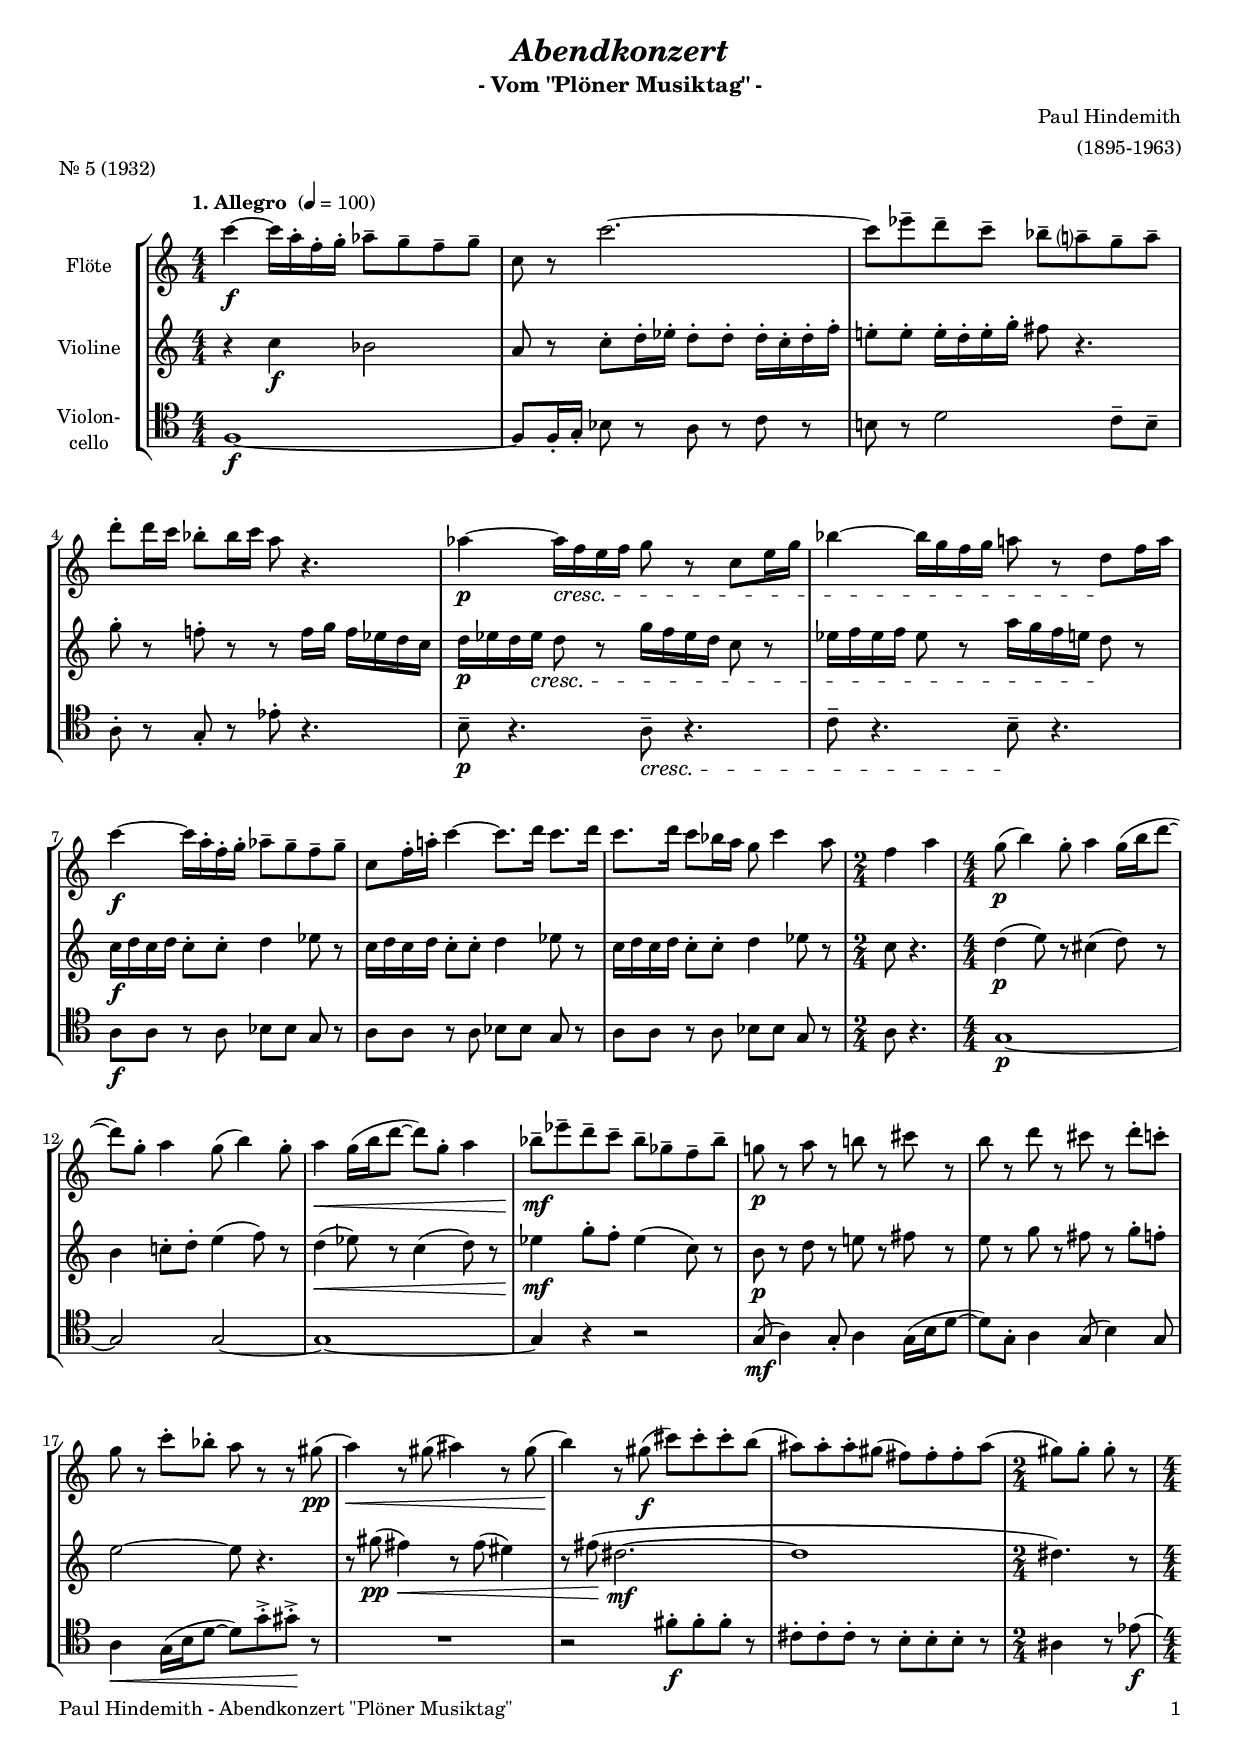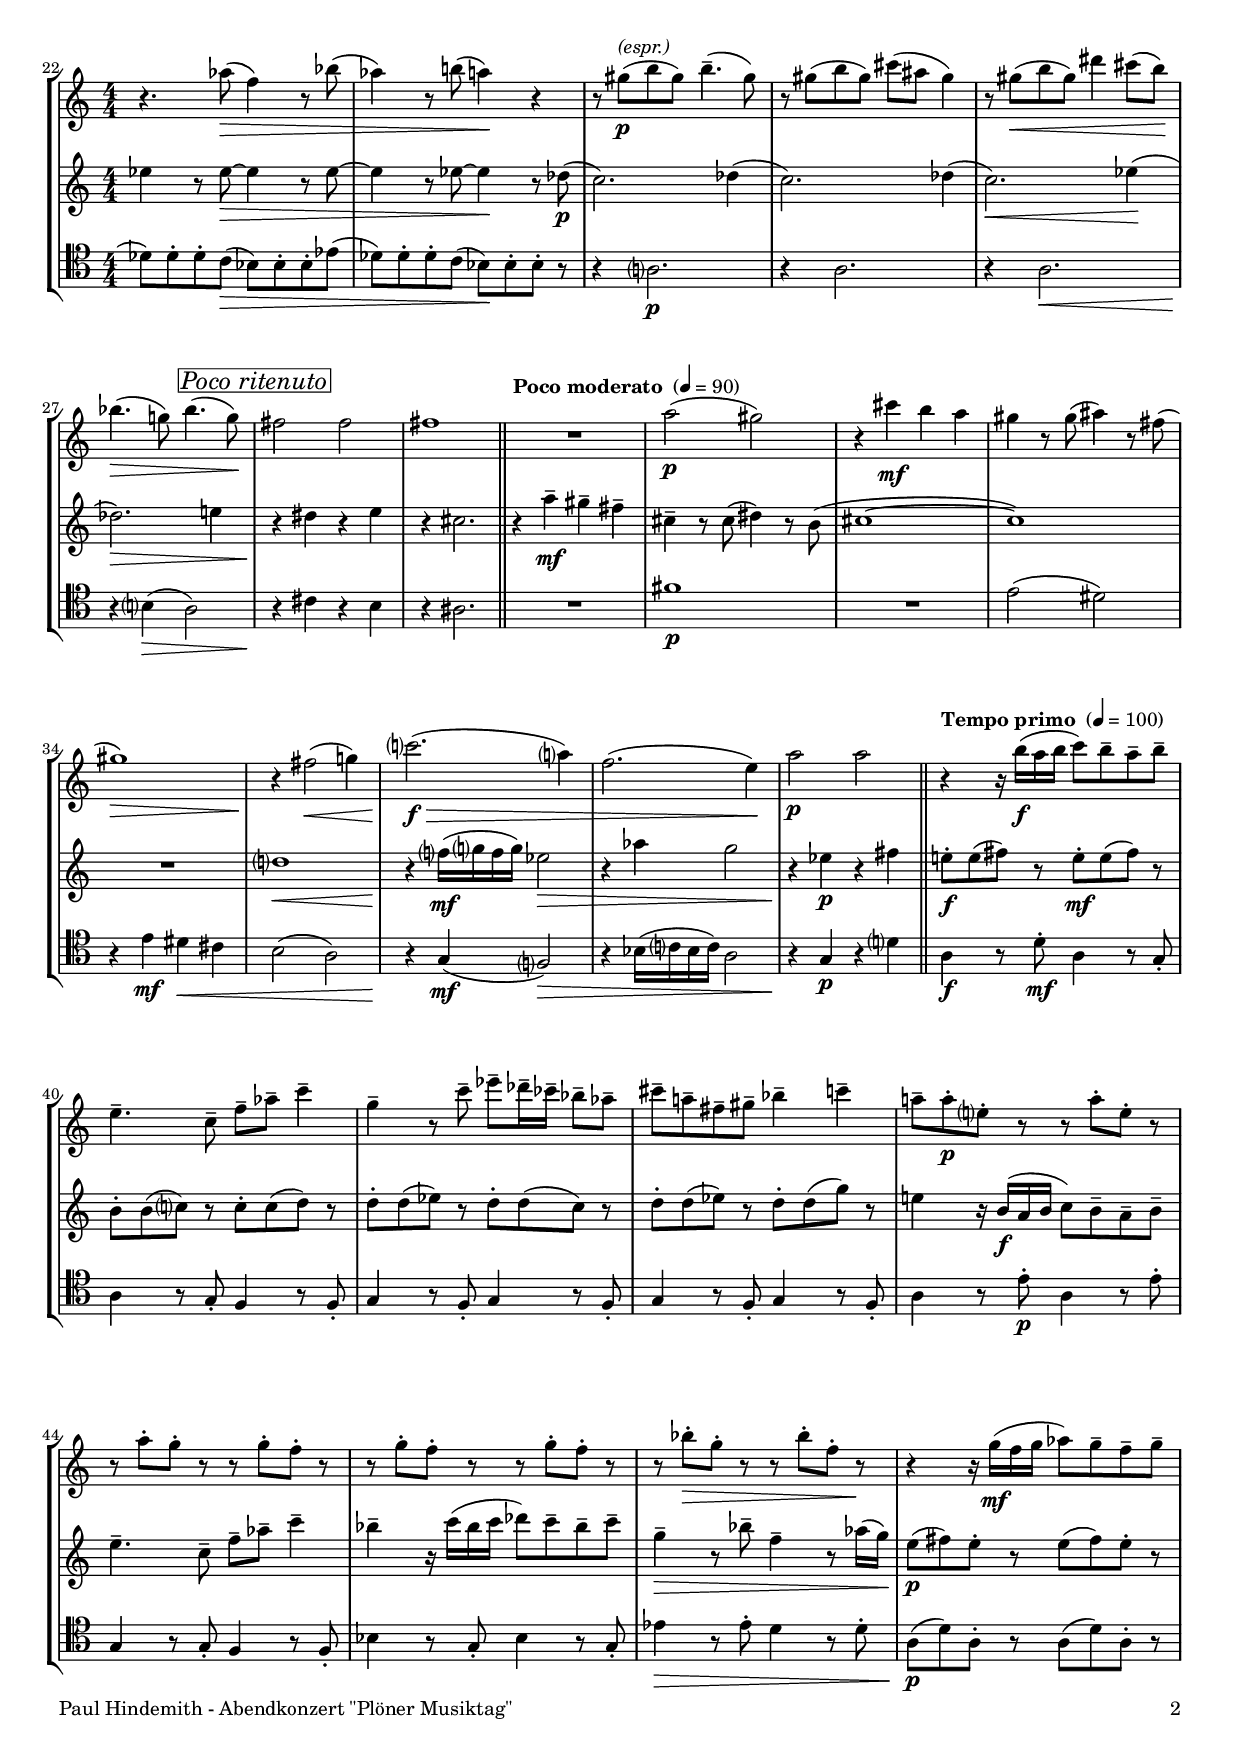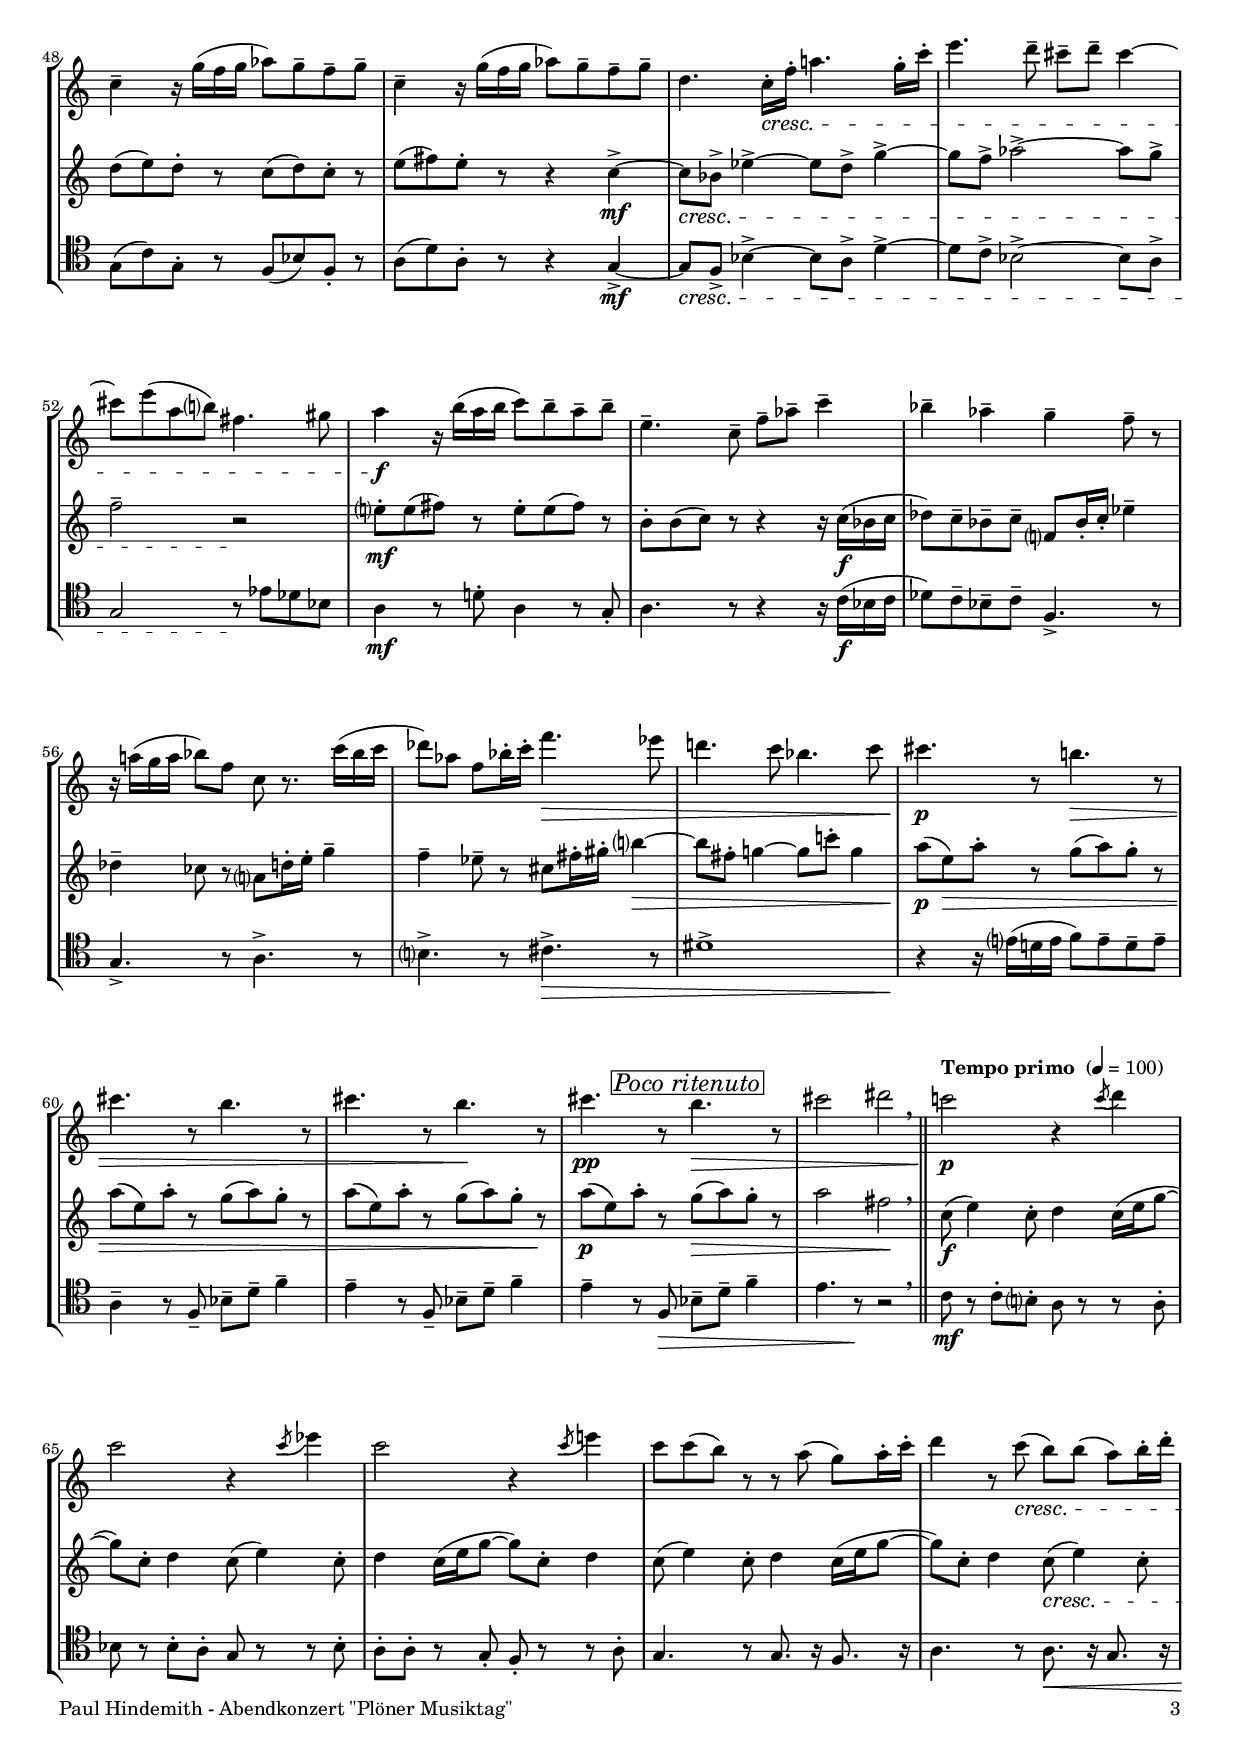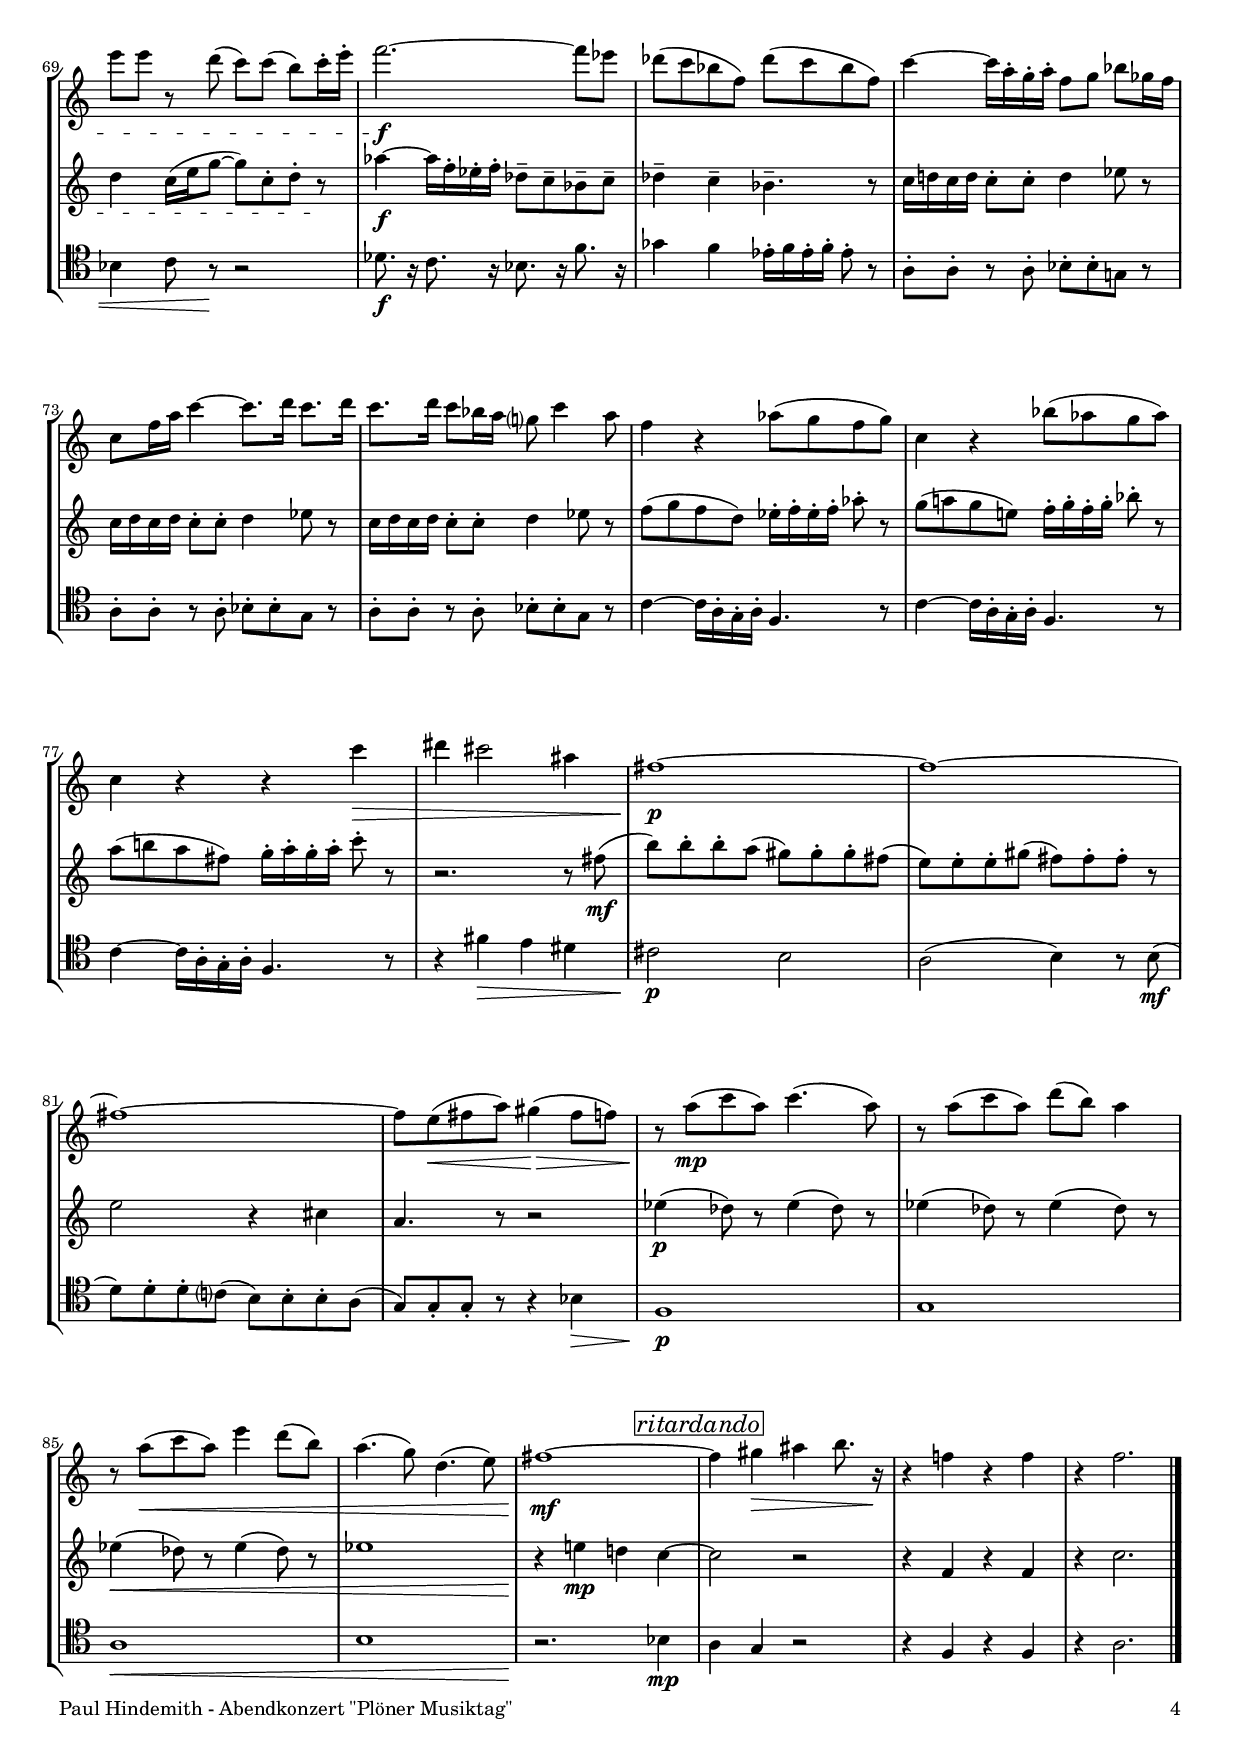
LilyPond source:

\version "2.24.4"
\include "deutsch.ly"

#(set-global-staff-size 17)

\header {
  title     = \markup \bold \italic "Abendkonzert"
  subtitle  = "- Vom \"Plöner Musiktag\" -"
  composer  = "Paul Hindemith"
  arranger  = "(1895-1963)"
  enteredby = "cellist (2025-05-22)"
  piece     = "Nr. 5 (1932)"
}

voiceconsts = {
  \key c \major
  \time 4/4
  \clef "treble"
  \numericTimeSignature
  \compressEmptyMeasures
  % Set default beaming for all staves
%  \set Timing.beamExceptions = #'()
%  \set Timing.baseMoment     = #(ly:make-moment 1 4)
%  \set Timing.beatStructure  = #'(1 1 1)
}

mifl = "flute"
mist = "string ensemble 1"
mivl = "violin"
miba = "cello"
mipz = "pizzicato strings"

introa = {           \tempo "1. Allegro "       4=100 }
introb = { \bar "||" \tempo "Poco moderato " 4=90 }
introc = { \bar "||" \tempo "Tempo primo " 4=100 }
introd = { \bar "||" \tempo "Tempo primo " 4=100 }

espr = \markup \italic "(espr.)"
pori = \mark \markup \box \italic "Poco ritenuto"
rita = \mark \markup \box \italic "ritardando"

va = \relative c''' {
  \voiceconsts
%  \clef "treble^8"

  \introa
  c4~\f c16 a-. f-. g-. as8-- g-- f-- g--
  c, r c'2.~
  c8 es-- d-- c-- b-- a?-- g-- a--

  d-. d16 c b8-. b16 c a8 r4.
  as4~\p as16\cresc f e f g8 r c, e16 g
  b4~ b16 g f g a!8 r d,\! f16 a

  c4~\f c16 a-. f-. g-. as8-- g-- f-- g--
  c, f16-. a!-. c4~ c8. d16 c8. d16
  c8. d16 c8 b16 a g8 c4 a8 \time 2/4
  f4 a \time 4/4

  g8(\p h4) g8-. a4 g16( h d8~
  d) g,-. a4 g8( h4) g8-.
  a4\< g16( h d8~ d) g,-. a4
  b8--\!\mf es-- d-- c-- b-- ges-- f-- b--
  g!\p r a r h! r cis r

  h r d r cis r d-. c-.
  g r c-. b-. a r r gis(\pp
  a4)\< r8 gis( ais4) r8 gis(
  h4)\! r8 gis(\f cis) cis-. cis-. h(

  ais) ais-. ais-. gis( fis) fis-. fis-. ais( \time 2/4
  gis) gis-. gis-. r \time 4/4
  r4. as8(\> f4) r8 b(
  as4) r8 h!( a4)\! r

  r8 gis(\p^\espr h gis) h4.(-- gis8)
  r gis( h gis) cis( ais gis4)
  r8 gis(\< h gis) dis'4 cis8( h)\!
  b4.(\> g!8) b4.( g8)\! \pori
  fis2 fis
  fis1

  \introb
  R1
  a2(\p gis)
  r4 cis\mf h a
  gis r8 gis( ais4) r8 fis(
  gis1)\>
  r4\! fis2(\< g!4)
  c?2.(\!\f\> a?4)

  f2.( e4)\!
  a2\p a
  \introc
  r4 r16 h(\f a h c8) h-- a-- h--
  e,4.-- c8-- f-- as-- c4--
  g-- r8 c-- es-- des16-- ces-- b8-- as--

  cis-- a!-- fis-- gis-- b4-- c--
  a!8-- a-.\p e?-. r r a-. e-. r
  r a-. g-. r r g-. f-. r
  r g-. f-. r r g-. f-. r
  r b-.\> g-. r r b-. f-. r\!

  r4 r16 g(\mf f g as8) g-- f-- g--
  c,4-- r16 g'( f g as8) g-- f-- g--
  c,4-- r16 g'( f g as8) g-- f-- g--
  d4. c16-.\cresc f-. a!4. g16-. c-.
  e4. d8-- cis-- d-- cis4~

  cis8 e( a, h?) fis4. gis8
  a4\f r16 h( a h c8) h-- a-- h--
  e,4.-- c8-- f-- as-- c4--
  b-- as-- g-- f8-- r
  r16 a!( g a b8) f c r8. c'16( b c

  des8) as f b16-. c-. f4.\> es8
  d!4. c8 b4. c8
  cis4.\!\p r8 h!4.\> r8
  cis4. r8 h4. r8
  cis4. r8 h4.\! r8

  cis4.\pp r8 \pori h4.\> r8
  cis2 dis \breathe
  \introd
  c!2\!\p r4 \acciaccatura c8 d4
  c2 r4 \acciaccatura c8 es4
  c2 r4 \acciaccatura c8 e!4
  
  c8 c( h) r r a( g) a16-. c-.
  d4 r8 c(\cresc h) h( a) h16-. d-.
  e8 e r d( c) c( h) c16-. e-.
  f2.~\f f8 es
  
  des( c b f) des'( c b f)
  c'4~ c16 a-. g-. a-. f8 g b ges16 f
  c8 f16 a c4~ c8. d16 c8. d16
  c8. d16 c8 b16 a g?8 c4 a8

  f4 r as8( g f g)
  c,4 r b'8( as g as)
  c,4 r r c'\>
  dis cis2 ais4

  fis1~\!\p
  fis~
  fis~
  fis8 e(\< fis a) gis4(\!\> fis8 f)
  r\! a(\mp c a) c4.( a8)

  r a( c a) d( h) a4
  r8 a(\< c a) e'4 d8( h)
  a4.( g8) d4.( e8)
  fis1~\!\mf \rita
  fis4 gis\> ais h8. r16\!
  r4 f! r f
  r f2. \bar "|."
}

vb = \relative c'' {
  \voiceconsts
  \clef "treble"

  \introa
  r4 c\f b2
  a8 r c-. d16-. es-. d8-. d-. d16-. c-. d-. f-.
  e!8-. e-. e16-. d-. e-. g-. fis8 r4.

  g8-. r f!-. r r f16 g f es d c
  d\p es d es\cresc d8 r g16 f es d c8 r
  es16 f es f es8 r a16 g f e d8\! r

  c16\f d c d c8-. c-. d4 es8 r
  c16 d c d c8-. c-. d4 es8 r
  c16 d c d c8-. c-. d4 es8 r \time 2/4
  c r4. \time 4/4

  d4(\p e8) r cis4( d8) r
  h4 c!8-. d-. e4( f8) r
  d4(\< es8) r c4( d8) r
  es4\!\mf g8-. f-. es4( c8) r
  h\p r d r e! r fis r

  e r g r fis r g-. f-.
  e2~ e8 r4.
  r8 gis(\pp fis4)\< r8 fis( eis4)
  r8 fis(\! dis2.~\mf

  dis1 \time 2/4
  dis4.) r8 \time 4/4
  es4 r8 es~\> es4 r8 es~
  es4 r8 es~ es4\! r8 des(\p

  c2.) des4(
  c2.) des4(
  c2.)\< es4(\!
  des2.)\> e!4 \pori
  r\! dis r e
  r cis2.

  \introb
  r4 a'--\mf gis-- fis--
  cis-- r8 cis( dis4) r8 h(
  cis1~
  cis)
  R
  d?1\<
  r4\! f?16(\mf g? f g) es2\>

  r4 as g2
  r4\! es\p r fis
  \introc
  e!8-.\f e( fis) r e-.\mf e( fis) r
  h,-. h( c?) r c-. c( d) r
  d-. d( es) r d-. d( c) r

  d-. d( es) r d-. d( g) r
  e!4 r16 h(\f a h c8) h-- a-- h--
  e4.-- c8-- f-- as-- c4--
  b-- r16 c( b c des8) c-- b-- c--
  g4--\> r8 b-- f4-- r8 as16( g)\!

  e8(\p fis) e-. r e( fis) e-. r
  d( e) d-. r c( d) c-. r
  e( fis) e-. r r4 c~->\mf
  c8\cresc b-> es4~-> es8 d-> g4~->
  g8 f-> as2~-> as8 g->

  f2-- r\!
  e?8-.\mf e( fis) r e-. e( fis) r
  h,-. h( c) r r4 r16 c(\f b c
  des8) c-- b-- c-- f,? b16-. c-. es4--
  des-- ces8 r a? d16-. e-. g4--

  f-- es8-- r cis fis16-. gis-. h?4~\>
  h8 fis-. g!4~ g8 c!-. g4
  a8(\!\p e)\> a-. r g( a) g-. r
  a( e) a-. r g( a) g-. r
  a( e) a-. r g( a) g-. r\!

  a(\p e) a-. r \pori g(\> a) g-. r
  a2 fis\! \breathe
  \introd
  c8(\f e4) c8-. d4 c16( e g8~
  g) c,-. d4 c8( e4) c8-.
  d4 c16( e g8~ g) c,-. d4

  c8( e4) c8-. d4 c16( e g8~
  g) c,-. d4 c8(\cresc e4) c8-.
  d4 c16( e g8~ g) c,-. d-. r\!
  as'4~\f as16 f-. es-. f-. des8-- c-- b-- c--

  des4-- c-- b4.-- r8
  c16 d! c d c8-. c-. d4 es8 r
  c16 d c d c8-. c-. d4 es8 r
  c16 d c d c8-. c-. d4 es8 r

  f( g f d) es16-. f-. es-. f-. as8-. r
  g( a! g e!) f16-. g-. f-. g-. b8-. r
  a( h! a fis) g16-. a-. g-. a-. c8-. r
  r2. r8 fis,(\mf

  h) h-. h-. a( gis) gis-. gis-. fis(
  e) e-. e-. gis( fis) fis-. fis-. r
  e2 r4 cis
  a4. r8 r2
  es'4(\p des8) r es4( des8) r

  es4( des8) r es4( des8) r
  es4(\< des8) r es4( des8) r
  es1
  r4\! e!\mp d! c~ \rita
  c2 r
  r4 f, r f
  r c'2. \bar "|."
}

vc = \relative c {
  \voiceconsts
%  \clef "treble_8"
  \clef "tenor"

  f1~\f
  f8 f16-. g-. b8 r a r c r
  h! r d2 c8-- h--

  a-. r g-. r es'-. r4.
  h8--\p r4. a8--\cresc r4.
  c8-- r4. h8--\! r4.

  a8\f a r a b[ b] g r
  a a r a b[ b] g r
  a a r a b[ b] g r \time 2/4
  a r4. \time 4/4

  g1~\p
  g2 g~
  g1~
  g4 r r2
  g8(\mf a4) g8-. a4 g16( h d8~

  d) g,-. a4 g8( h4) g8
  a4\< g16( h d8~ d) g-.-> gis-.->\! r
  R1
  r2 fis8-.\f fis-. fis-. r

  cis-. cis-. cis-. r h-. h-. h-. r \time 2/4
  ais4 r8 es'(\f \time 4/4
  des) des-. des-. c(\> b) b-. b-. es(
  des) des-. des-. c( b)\! b-. b-. r

  r4 a?2.\p
  r4 a2.
  r4 a2.\<
  r4\! h?(\> a2) \pori
  r4\! cis r h
  r ais2.

  \introb
  R1
  fis'\p
  R
  e2( dis)
  r4 e\mf dis\< cis
  h2( a)
  r4\! g(\mf f?2)\>

  r4 b16( c? b c) a2
  r4\! g\p r d'?

  \introc
  a\f r8 d-.\mf a4 r8 g-.
  a4 r8 g-. f4 r8 f-.
  g4 r8 f-. g4 r8 f-.

  g4 r8 f-. g4 r8 f-.
  a4 r8 e'-.\p a,4 r8 e'-.
  g,4 r8 g-. f4 r8 f-.
  b4 r8 g-. b4 r8 g-.
  es'4\> r8 es-. d4 r8 d-.

  a(\!\p d) a-. r a( d) a-. r
  g( c) g-. r f( b) f-. r
  a( d) a-. r r4 g~->\mf
  g8\cresc f-> b4~-> b8 a-> d4~->
  d8 c-> b2~-> b8 a->

  g2 r8\! es' des b
  a4\mf r8 d!-. a4 r8 g-.
  a4. r8 r4 r16 c(\f b c
  des8) c-- b-- c-- f,4.-> r8
  g4.-> r8 a4.-> r8

  h?4.-> r8 cis4.->\> r8
  dis1->
  r4\! r16 e?( d! e f8) e-- d-- e--
  a,4-- r8 f-- b-- d-- f4--
  e-- r8 f,-- b-- d-- f4--\!

  e-- r8 f,\> \pori b-- d-- f4--
  e4. r8\! r2 \breathe
  \introd
  c8\mf r c-. h?-. a r r a-.
  b r b-. a-. g r r b-.
  a-. a-. r g-. f-. r r a-.

  g4. r8 g8. r16 f8. r16
  a4. r8 a8.\< r16 g8. r16
  b4 c8 r\! r2
  des8.\f r16 c8. r16 b8. r16 f'8. r16

  ges4 f es16-. f es-. f-. es8-. r
  a,-. a-. r a-. b-. b-. g! r
  a-. a-. r a-. b-. b-. g r
  a-. a-. r a-. b-. b-. g r

  c4~ c16 a-. g-. a-. f4. r8
  c'4~ c16 a-. g-. a-. f4. r8
  c'4~ c16 a-. g-. a-. f4. r8
  r4 fis'\> e dis

  cis2\!\p h
  a( h4) r8 h(\mf
  d) d-. d-. c?( h) h-. h-. a(
  g) g-. g-. r8 r4 b\>
  f1\!\p

  g
  a\<
  h
  r2.\! b4\mp \rita
  a g r2
  r4 f r f
  r a2. \bar "|."
}


music = \new StaffGroup <<
      \new Staff {
	\set Staff.midiInstrument = \mifl
	\set Staff.instrumentName = \markup \center-column { "Flöte" }
	\transpose c c { \va }
      }

      \new Staff {
	\set Staff.midiInstrument = \mivl
	\set Staff.instrumentName = \markup \center-column { "Violine" }
	\transpose c c { \vb }
      }

      \new Staff {
	\set Staff.midiInstrument = \miba
	\set Staff.instrumentName = \markup \center-column { "Violon-" "cello" }
	\transpose c c { \vc }
      }
>>

\book {
   \paper {
    print-page-number = ##t
    print-first-page-number = ##t
    ragged-last-bottom = ##f
    oddHeaderMarkup = \markup \null
    evenHeaderMarkup = \markup \null
    oddFooterMarkup = \markup {
      \fill-line {
        \if \should-print-page-number
        "Paul Hindemith - Abendkonzert \"Plöner Musiktag\"" \fromproperty #'page:page-number-string
      }
    }
    evenFooterMarkup = \oddFooterMarkup
  } \score {
    \music
    \layout {}
  }

  \score {
    \unfoldRepeats \music

    \midi {
      \context {
        \Score
      }
    }
  }
}